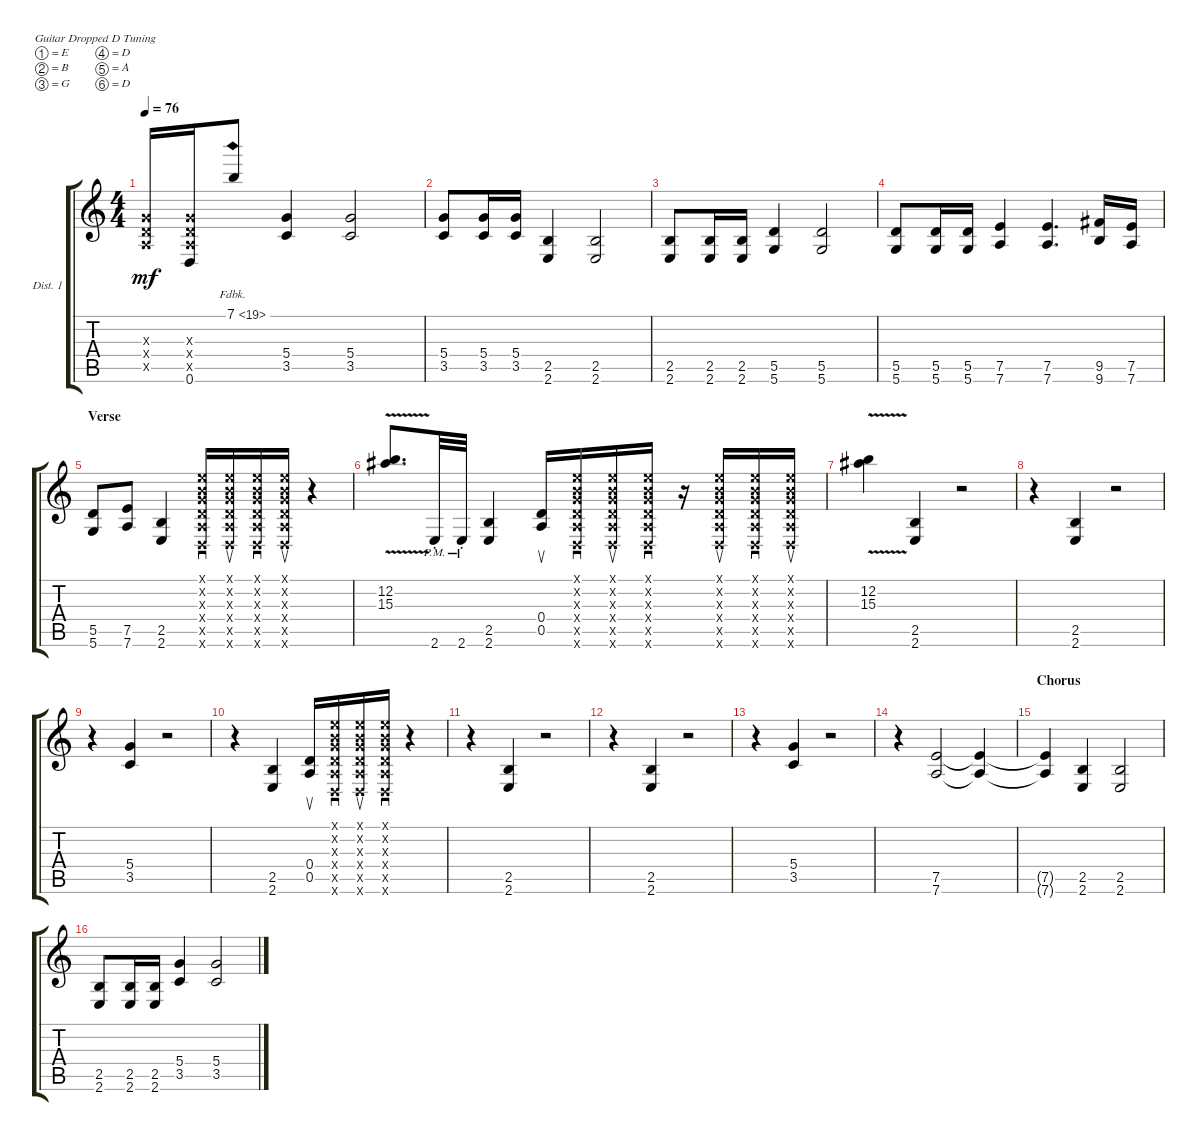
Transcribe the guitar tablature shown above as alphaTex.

\defaultSystemsLayout 4
\bracketExtendMode groupsimilarinstruments
\firstSystemTrackNameOrientation horizontal
\otherSystemsTrackNameOrientation horizontal
\track ("Guitar 1" "Dist. 1") {instrument distortionguitar}
\staff {score tabs}
\tuning (E4 B3 G3 D3 A2 D2)
\ts (4 4)
\tempo 76
\clef g2
\ks c
(0.5{x} 0.4{x} 0.3{x}).16{dy mf} (0.3{x} 0.4{x} 0.5{x} 0.6).16 7.1{fh 12}.8 (3.5 5.4).4 (5.4 3.5).2 |
(3.5 5.4).8 (5.4 3.5).16 (3.5 5.4).16 (2.6 2.5).4 (2.5 2.6).2 |
(2.5 2.6).8 (2.6 2.5).16 (2.5 2.6).16 (5.6 5.5).4 (5.5 5.6).2 |
(5.6 5.5).8 (5.5 5.6).16 (5.6 5.5).16 (7.6 7.5).4 (7.5 7.6).4{d} (9.6 9.5).16 (7.5 7.6).16 |
\section ("" "Verse")
(5.6 5.5).8 (7.6 7.5).8 (2.5 2.6).4 (0.5{x} 0.6{x} 0.4{x} 0.3{x} 0.2{x} 0.1{x}).16{sd} (0.1{x} 0.2{x} 0.3{x} 0.4{x} 0.5{x} 0.6{x}).16{su} (0.1{x} 0.2{x} 0.3{x} 0.4{x} 0.5{x} 0.6{x}).16{sd} (0.1{x} 0.2{x} 0.3{x} 0.4{x} 0.5{x} 0.6{x}).16{su} r.4 |
(12.2 15.3{v}).8{d} 2.6{pm st}.32 2.6{pm st}.32 (2.6 2.5).4 (0.5 0.4).16{su} (0.5{x} 0.3{x} 0.4{x} 0.6{x} 0.1{x} 0.2{x}).16{sd} (0.5{x} 0.3{x} 0.4{x} 0.6{x} 0.2{x} 0.1{x}).16{su} (0.5{x} 0.3{x} 0.4{x} 0.6{x} 0.1{x} 0.2{x}).16{sd} r.16 (0.5{x} 0.4{x} 0.3{x} 0.6{x} 0.2{x} 0.1{x}).16{su} (0.5{x} 0.4{x} 0.3{x} 0.6{x} 0.1{x} 0.2{x}).16{sd} (0.5{x} 0.4{x} 0.3{x} 0.6{x} 0.2{x} 0.1{x}).16{su} |
(12.2 15.3{v}).4 (2.6 2.5).4 r.2 |
r.4 (2.6 2.5).4 r.2 |
r.4 (3.5 5.4).4 r.2 |
r.4 (2.6 2.5).4 (0.5 0.4).16{su} (0.5{x} 0.3{x} 0.4{x} 0.6{x} 0.2{x} 0.1{x}).16{sd} (0.5{x} 0.3{x} 0.4{x} 0.6{x} 0.1{x} 0.2{x}).16{su} (0.5{x} 0.3{x} 0.4{x} 0.6{x} 0.2{x} 0.1{x}).16{sd} r.4 |
r.4 (2.6 2.5).4 r.2 |
r.4 (2.6 2.5).4 r.2 |
r.4 (3.5 5.4).4 r.2 |
r.4 (7.6 7.5).2 (7.5{t} 7.6{t}).4 |
\section ("" "Chorus")
(7.6{t} 7.5{t}).4 (2.6 2.5).4 (2.5 2.6).2 |
(2.6 2.5).8 (2.5 2.6).16 (2.5 2.6).16 (3.5 5.4).4 (5.4 3.5).2
